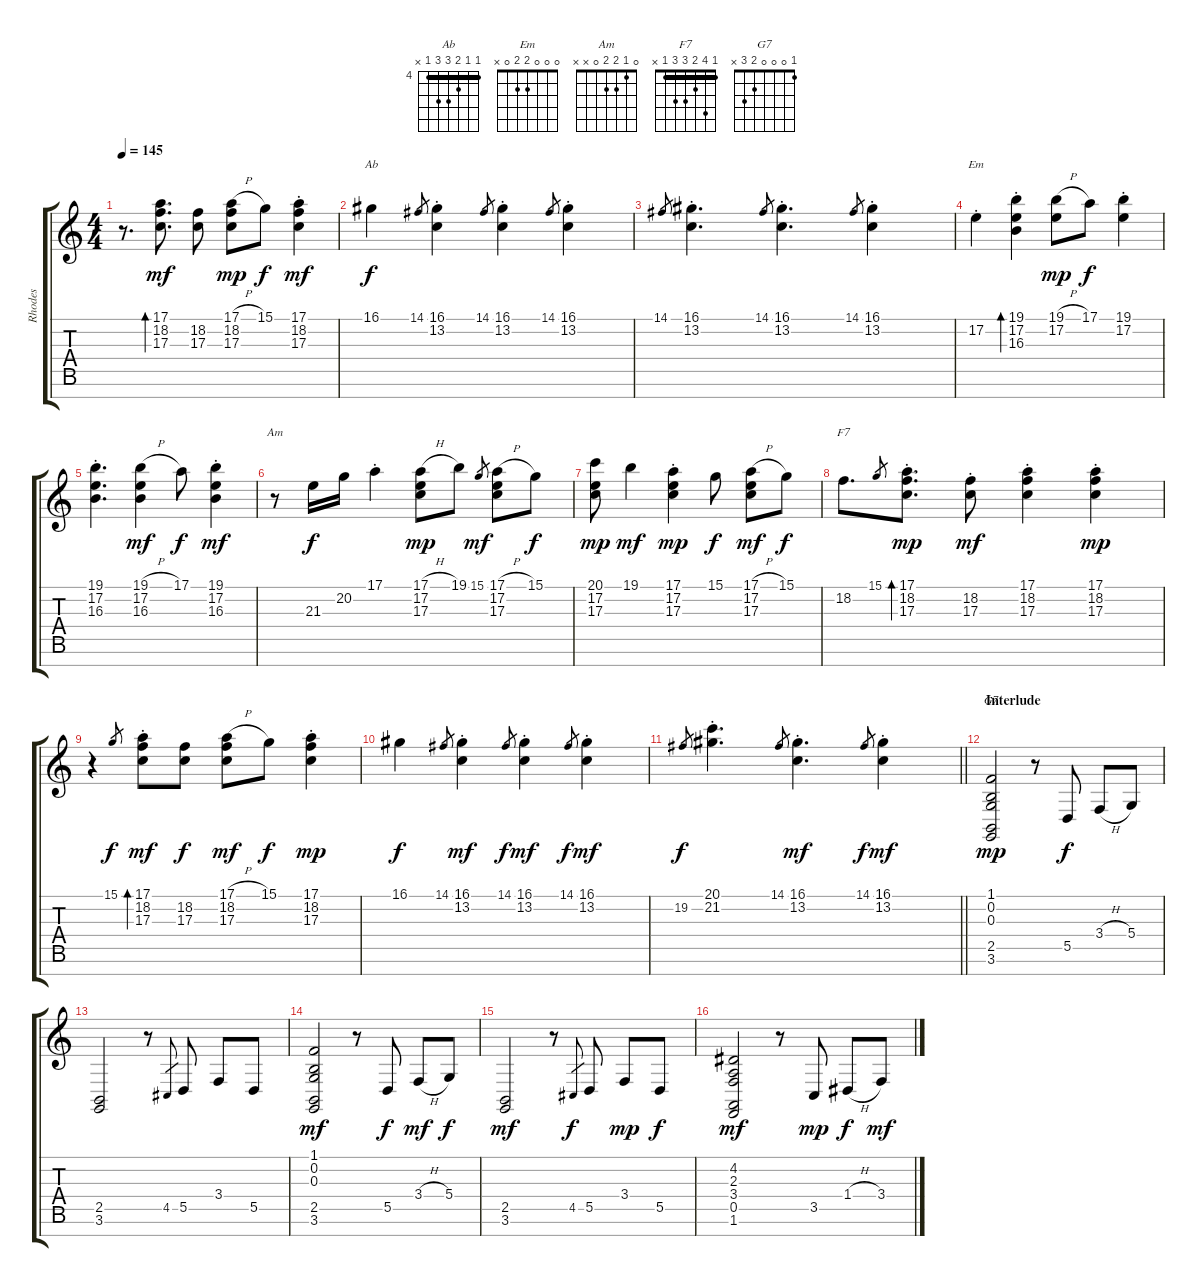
\track ("Rhodes" "Rhodes") {instrument electricpiano1}
\staff {score tabs}
\tuning (E4 B3 G3 D3 A2 E2 B1) {hide}
\chord ("Ab" 4 4 5 6 6 4 x) {firstfret 4 barre 4}
\chord ("Em" 0 0 0 2 2 0 x)
\chord ("Am" 0 1 2 2 0 x x)
\chord ("F7" 1 4 2 3 3 1 x) {barre 1}
\chord ("G7" 1 0 0 0 2 3 x)
\ts (4 4)
\tempo 145
\clef g2
\ks c
r.8{d dy mf} (17.1 18.2 17.3).8{d bd 60} (18.2 17.3).8 (17.1{h} 18.2 17.3).8{dy mp} 15.1.8{dy f} (17.1 18.2{st} 17.3{st}).4{dy mf} |
16.1.4{ch "Ab" dy f} 14.1.8{gr} (16.1{st} 13.2{st}).4 14.1.8{gr} (16.1{st} 13.2{st}).4 14.1.8{gr} (16.1{st} 13.2{st}).4 |
14.1.8{gr} (16.1{st} 13.2{st}).4{d} 14.1.8{gr} (16.1{st} 13.2{st}).4{d} 14.1.8{gr} (16.1{st} 13.2{st}).4 |
17.2{st}.4{ch "Em"} (19.1{st} 17.2{st} 16.3{st}).4{bd 480} (19.1{h} 17.2).8{dy mp} 17.1.8{dy f} (19.1{st} 17.2).4 |
(19.1{st} 17.2 16.3{st}).4{d} (19.1{h} 17.2 16.3).4{dy mf} 17.1.8{dy f} (19.1{st} 17.2 16.3{st}).4{dy mf} |
r.8{ch "Am"} 21.3.16{dy f} 20.2.16 17.1{st}.4 (17.1{h} 17.2 17.3).8{dy mp} 19.1.8 15.1.8{gr dy mf} (17.1{h} 17.2 17.3).8 15.1.8{dy f} |
(20.1 17.2 17.3).8{dy mp} 19.1.4{dy mf} (17.1{st} 17.2 17.3{st}).4{dy mp} 15.1.8{dy f} (17.1{h} 17.2 17.3).8{dy mf} 15.1.8{dy f} |
18.2.8{d ch "F7"} 15.1.8{gr} (17.1 18.2{st} 17.3{st}).8{d bd 480 dy mp} (18.2{st} 17.3{st}).8{dy mf} (17.1 18.2{st} 17.3{st}).4 (17.1 18.2{st} 17.3{st}).4{dy mp} |
r.4 15.1.8{gr dy f} (17.1 18.2{st} 17.3{st}).8{bd 480 dy mf} (18.2 17.3).8{dy f} (17.1{h} 18.2 17.3).8{dy mf} 15.1.8{dy f} (17.1 18.2 17.3{st}).4{dy mp} |
16.1.4{dy f} 14.1.8{gr} (16.1 13.2{st}).4{dy mf} 14.1.8{gr dy f} (16.1 13.2{st}).4{dy mf} 14.1.8{gr dy f} (16.1 13.2{st}).4{dy mf} |
\barLineRight lightlight
19.2.8{gr dy f} (20.1{st} 21.2{st}).4{d} 14.1.8{gr} (16.1 13.2{st}).4{d dy mf} 14.1.8{gr dy f} (16.1 13.2{st}).4{dy mf} |
\section ("" "Interlude")
(1.1 0.2 0.3 2.5 3.6).2{ch "G7" dy mp} r.8 5.5.8{dy f} 3.4{h}.8 5.4.8 |
(2.5 3.6).2 r.8 4.5.8{gr} 5.5.8 3.4.8 5.5.8 |
(1.1 0.2 0.3 2.5 3.6).2{dy mf} r.8 5.5.8{dy f} 3.4{h}.8{dy mf} 5.4.8{dy f} |
(2.5 3.6).2{dy mf} r.8 4.5.8{gr dy f} 5.5.8 3.4.8{dy mp} 5.5.8{dy f} |
(4.2 2.3 3.4 0.5 1.6).2{dy mf} r.8 3.5.8{dy mp} 1.4{h}.8{dy f} 3.4.8{dy mf}
